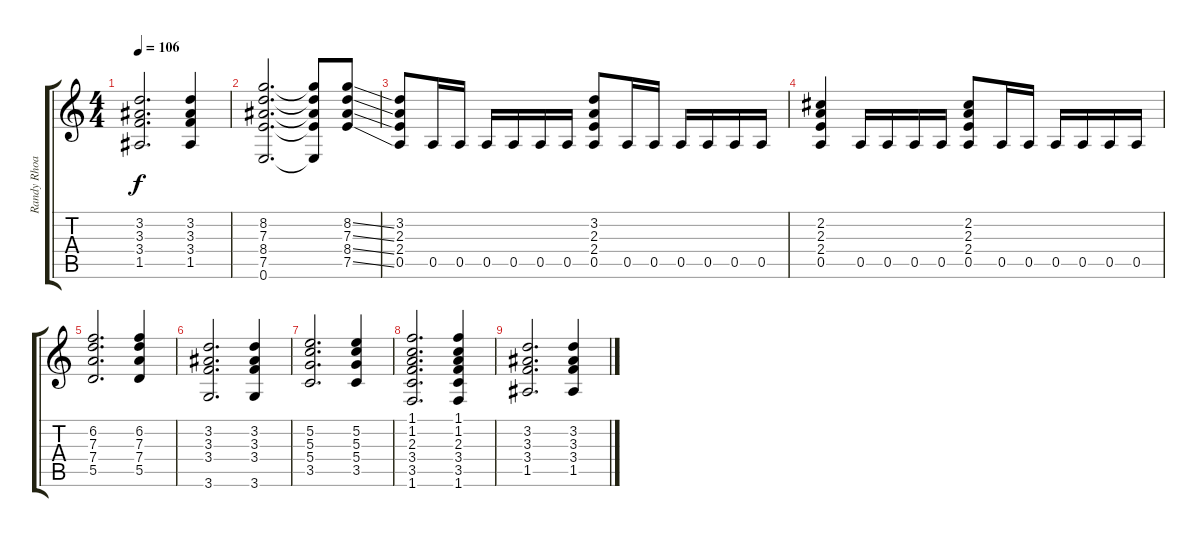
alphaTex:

\track ("Randy Rhoads (Rythm)" "Randy Rhoa") {instrument overdrivenguitar}
\staff {score tabs}
\tuning (E4 B3 G3 D3 A2 E2) {hide}
\ts (4 4)
\tempo 106
\clef g2
\ks c
(3.2 3.3 3.4 1.5).2{d dy f} (3.2 3.3 3.4 1.5).4 |
(8.2 7.3 8.4 7.5 0.6).2{d} (8.2{t} 7.3{t} 8.4{t} 7.5{t} 0.6{t}).8 (8.2{ss} 7.3{ss} 8.4{ss} 7.5{ss}).8 |
(3.2 2.3 2.4 0.5).8 0.5.16 0.5.16 0.5.16 0.5.16 0.5.16 0.5.16 (3.2 2.3 2.4 0.5).8 0.5.16 0.5.16 0.5.16 0.5.16 0.5.16 0.5.16 |
(2.2 2.3 2.4 0.5).4{volume 9} 0.5.16 0.5.16 0.5.16 0.5.16 (2.2 2.3 2.4 0.5).8 0.5.16 0.5.16 0.5.16 0.5.16 0.5.16 0.5.16 |
(6.2 7.3 7.4 5.5).2{d} (6.2 7.3 7.4 5.5).4 |
(3.2 3.3 3.4 3.6).2{d volume 5} (3.2 3.3 3.4 3.6).4 |
(5.2 5.3 5.4 3.5).2{d} (5.2 5.3 5.4 3.5).4 |
(1.1 1.2 2.3 3.4 3.5 1.6).2{d volume 0} (1.1 1.2 2.3 3.4 3.5 1.6).4 |
(3.2 3.3 3.4 1.5).2{d} (3.2 3.3 3.4 1.5).4
